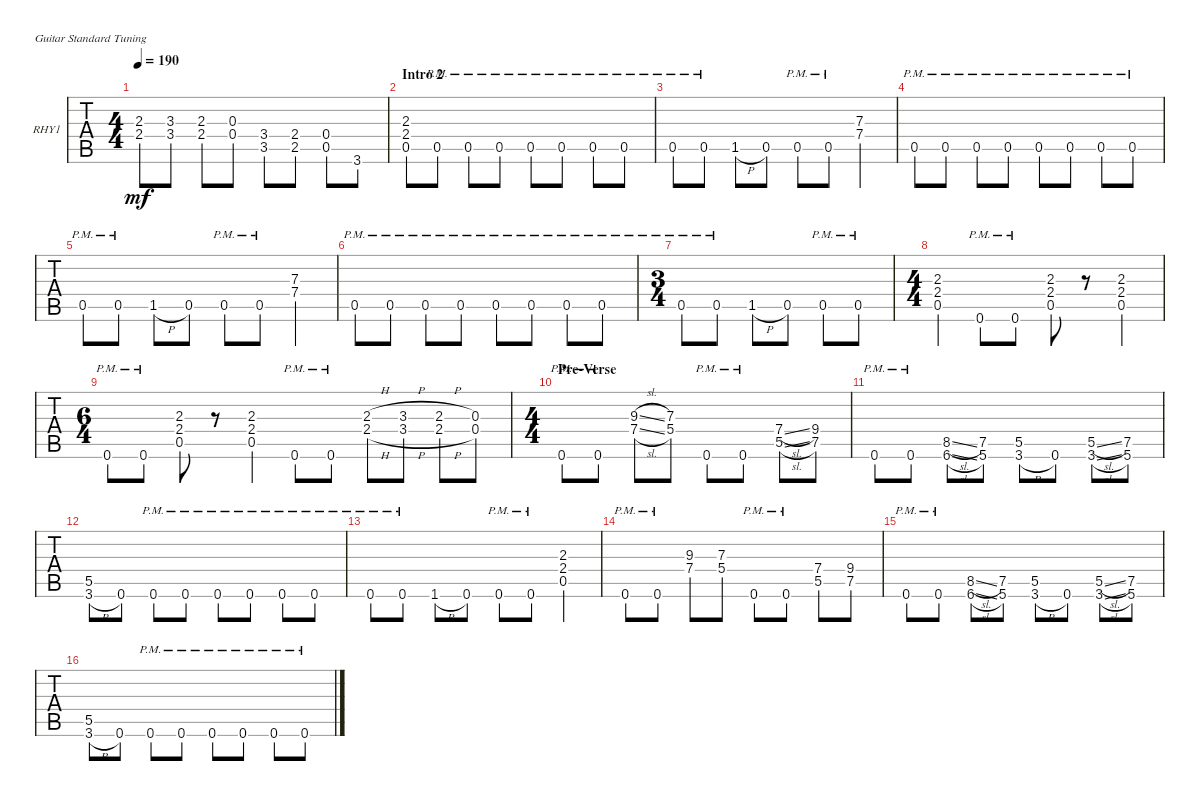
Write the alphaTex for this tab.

\defaultSystemsLayout 4
\bracketExtendMode groupsimilarinstruments
\firstSystemTrackNameOrientation horizontal
\otherSystemsTrackNameOrientation horizontal
\track ("Rhythm Guitar 1" "RHY1") {instrument overdrivenguitar}
\staff {tabs}
\tuning (E4 B3 G3 D3 A2 E2)
\ts (4 4)
\tempo 190
\clef g2
\ks c
(2.3 2.4).8{dy mf} (3.3 3.4).8 (2.4 2.3).8 (0.4 0.3).8 (3.4 3.5).8 (2.4 2.5).8 (0.4 0.5).8 3.6.8 |
\section ("" "Intro 2")
(0.5 2.4 2.3).8 0.5{pm}.8 0.5{pm}.8 0.5{pm}.8 0.5{pm}.8 0.5{pm}.8 0.5{pm}.8 0.5{pm}.8 |
0.5{pm}.8 0.5{pm}.8 1.5{h}.8 0.5.8 0.5{pm}.8 0.5{pm}.8 (7.4 7.3).4 |
0.5{pm}.8 0.5{pm}.8 0.5{pm}.8 0.5{pm}.8 0.5{pm}.8 0.5{pm}.8 0.5{pm}.8 0.5{pm}.8 |
0.5{pm}.8 0.5{pm}.8 1.5{h}.8 0.5.8 0.5{pm}.8 0.5{pm}.8 (7.4 7.3).4 |
0.5{pm}.8 0.5{pm}.8 0.5{pm}.8 0.5{pm}.8 0.5{pm}.8 0.5{pm}.8 0.5{pm}.8 0.5{pm}.8 |
\ts (3 4)
0.5{pm}.8 0.5{pm}.8 1.5{h}.8 0.5.8 0.5{pm}.8 0.5{pm}.8 |
\ts (4 4)
(0.5 2.4 2.3).4 0.6{pm}.8 0.6{pm}.8 (0.5 2.4 2.3).8 r.8 (0.5 2.4 2.3).4 |
\ts (6 4)
0.6{pm}.8 0.6{pm}.8 (0.5 2.4 2.3).8 r.8 (0.5 2.4 2.3).4 0.6{pm}.8 0.6{pm}.8 (2.4{h} 2.3{h}).8 (3.4{h} 3.3{h}).8 (2.4{h} 2.3{h}).8 (0.3 0.4).8 |
\ts (4 4)
\section ("" "Pre-Verse")
0.6{pm}.8 0.6{pm}.8 (7.4{sl} 9.3{sl}).8 (7.3 5.4).8 0.6{pm}.8 0.6{pm}.8 (5.5{sl} 7.4{sl}).8 (7.5 9.4).8 |
0.6{pm}.8 0.6{pm}.8 (6.6{sl} 8.5{sl}).8 (5.6 7.5).8 (3.6{h} 5.5).8 0.6.8 (3.6{sl} 5.5{sl}).8 (5.6 7.5).8 |
(3.6{h} 5.5).8 0.6.8 0.6{pm}.8 0.6{pm}.8 0.6{pm}.8 0.6{pm}.8 0.6{pm}.8 0.6{pm}.8 |
0.6{pm}.8 0.6{pm}.8 1.6{h}.8 0.6.8 0.6{pm}.8 0.6{pm}.8 (0.5 2.4 2.3).4 |
0.6{pm}.8 0.6{pm}.8 (7.4 9.3).8 (7.3 5.4).8 0.6{pm}.8 0.6{pm}.8 (5.5 7.4).8 (7.5 9.4).8 |
0.6{pm}.8 0.6{pm}.8 (6.6{sl} 8.5{sl}).8 (5.6 7.5).8 (3.6{h} 5.5).8 0.6.8 (3.6{sl} 5.5{sl}).8 (5.6 7.5).8 |
(3.6{h} 5.5).8 0.6.8 0.6{pm}.8 0.6{pm}.8 0.6{pm}.8 0.6{pm}.8 0.6{pm}.8 0.6{pm}.8
